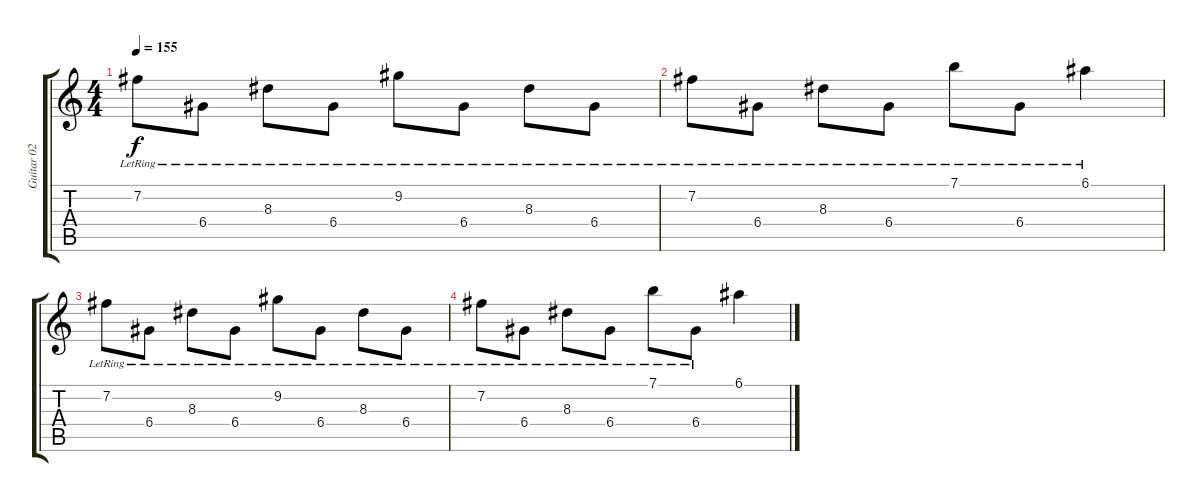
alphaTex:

\track ("Guitar 02" "Guitar 02") {instrument distortionguitar}
\staff {score tabs}
\tuning (E4 B3 G3 D3 A2 D2) {hide}
\ts (4 4)
\tempo 155
\clef g2
\ks c
7.2{lr}.8{dy f} 6.4{lr}.8 8.3{lr}.8 6.4{lr}.8 9.2{lr}.8 6.4{lr}.8 8.3{lr}.8 6.4{lr}.8 |
7.2{lr}.8 6.4{lr}.8 8.3{lr}.8 6.4{lr}.8 7.1{lr}.8 6.4{lr}.8 6.1{lr}.4 |
7.2{lr}.8 6.4{lr}.8 8.3{lr}.8 6.4{lr}.8 9.2{lr}.8 6.4{lr}.8 8.3{lr}.8 6.4{lr}.8 |
7.2{lr}.8 6.4{lr}.8 8.3{lr}.8 6.4{lr}.8 7.1{lr}.8 6.4{lr}.8 6.1.4
